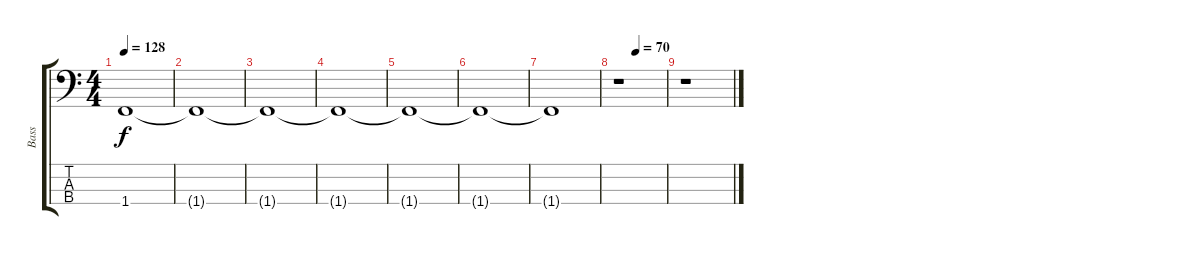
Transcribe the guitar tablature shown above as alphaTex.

\track ("Bass" "Bass") {instrument electricbasspick}
\staff {score tabs}
\tuning (G2 D2 A1 E1) {hide}
\ts (4 4)
\tempo 128
\clef f4
\ks c
1.4{t}.1{dy f} |
1.4{t}.1 |
1.4{t}.1 |
1.4{t}.1 |
1.4{t}.1 |
1.4{t}.1 |
1.4{t}.1 |
\tempo (70 0.375)
r.1 |
r.1
